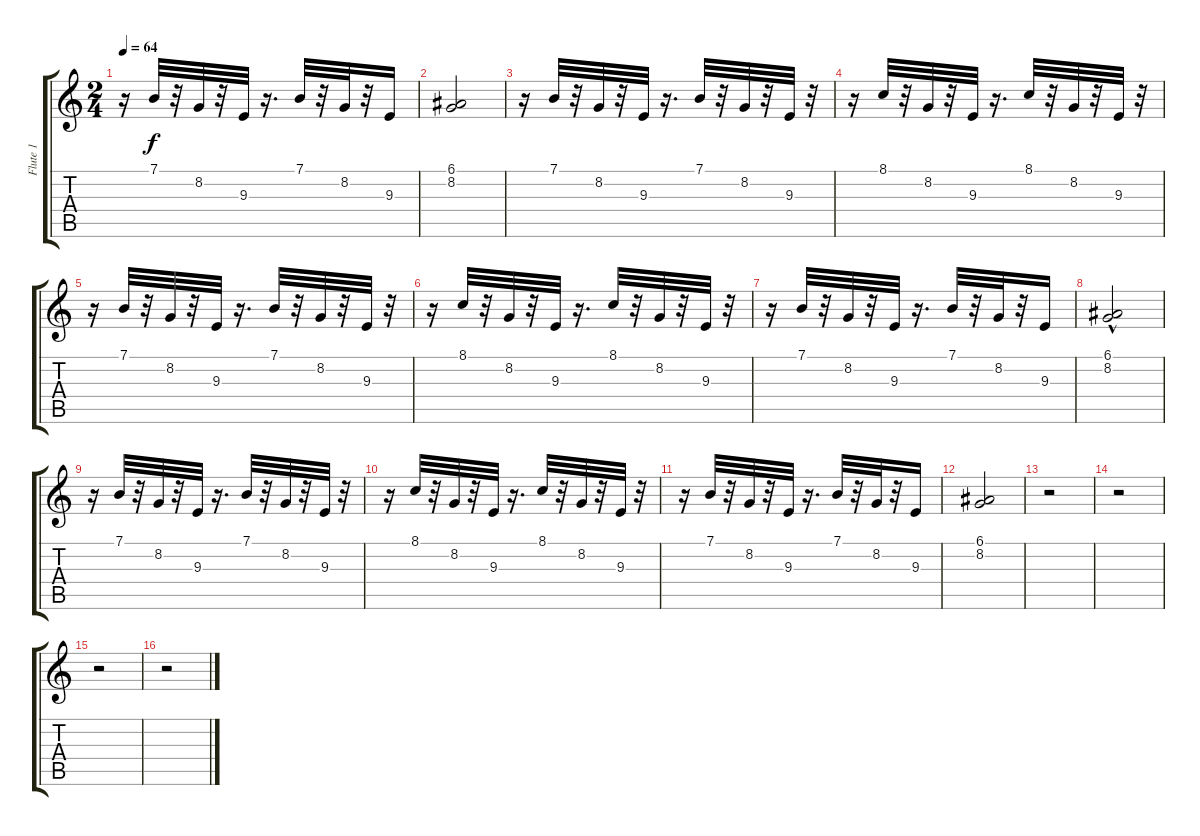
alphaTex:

\track ("Flute 1" "Flute 1") {instrument flute}
\staff {score tabs}
\tuning (E4 B3 G3 D3 A2 E2) {hide}
\ts (2 4)
\tempo 64
\clef g2
\ks c
r.16{dy f} 7.1.32 r.32 8.2.32 r.32 9.3.32 r.16{d} 7.1.32 r.32 8.2.32 r.32 9.3.16 |
(6.1 8.2).2 |
r.16 7.1.32 r.32 8.2.32 r.32 9.3.32 r.16{d} 7.1.32 r.32 8.2.32 r.32 9.3.32 r.32 |
r.16 8.1.32 r.32 8.2.32 r.32 9.3.32 r.16{d} 8.1.32 r.32 8.2.32 r.32 9.3.32 r.32 |
r.16 7.1.32 r.32 8.2.32 r.32 9.3.32 r.16{d} 7.1.32 r.32 8.2.32 r.32 9.3.32 r.32 |
r.16 8.1.32 r.32 8.2.32 r.32 9.3.32 r.16{d} 8.1.32 r.32 8.2.32 r.32 9.3.32 r.32 |
r.16 7.1.32 r.32 8.2.32 r.32 9.3.32 r.16{d} 7.1.32 r.32 8.2.32 r.32 9.3.16 |
(6.1 8.2{hac}).2 |
r.16 7.1.32 r.32 8.2.32 r.32 9.3.32 r.16{d} 7.1.32 r.32 8.2.32 r.32 9.3.32 r.32 |
r.16 8.1.32 r.32 8.2.32 r.32 9.3.32 r.16{d} 8.1.32 r.32 8.2.32 r.32 9.3.32 r.32 |
r.16 7.1.32 r.32 8.2.32 r.32 9.3.32 r.16{d} 7.1.32 r.32 8.2.32 r.32 9.3.16 |
(6.1 8.2).2 |
r.2 |
r.2 |
r.2 |
r.2
